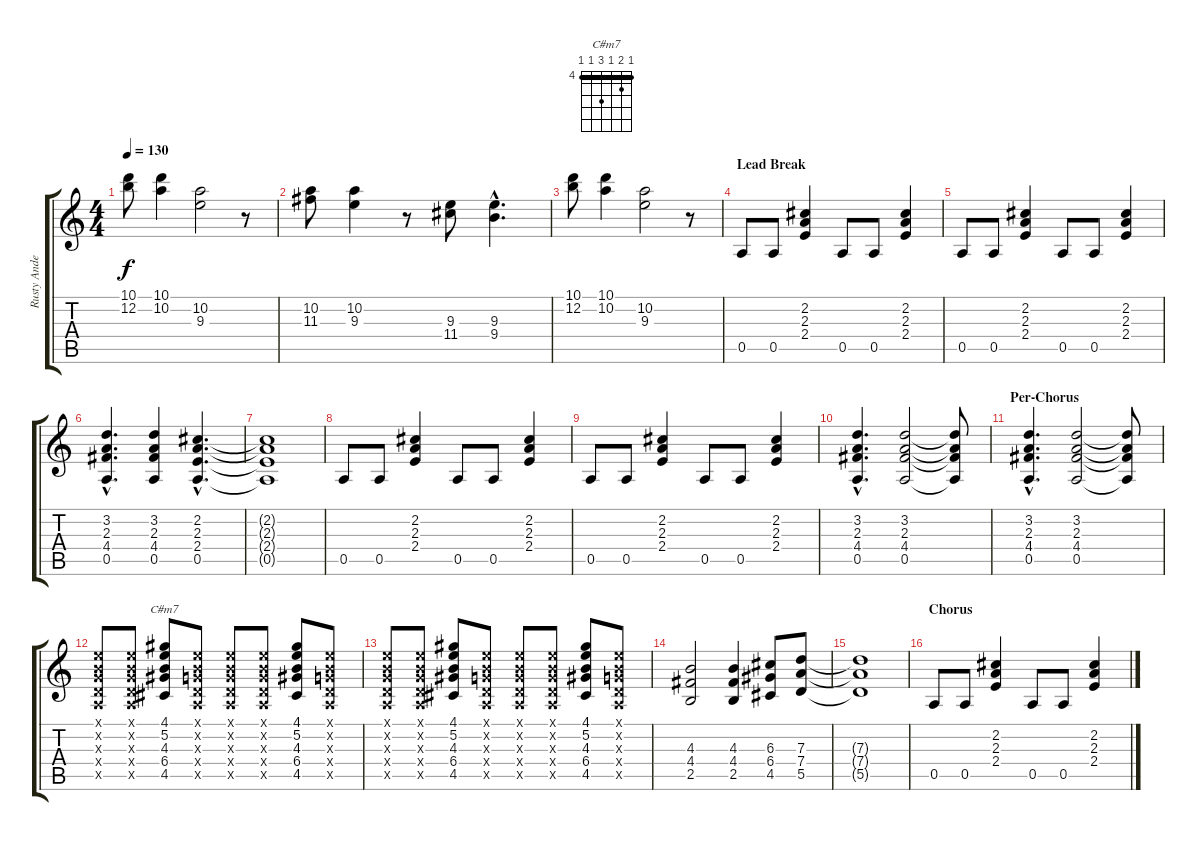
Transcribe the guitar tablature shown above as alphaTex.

\track ("Rusty Anderton" "Rusty Ande") {instrument distortionguitar}
\staff {score tabs}
\tuning (E4 B3 G3 D3 A2 E2) {hide}
\chord ("C#m7" 4 5 4 6 4 4) {firstfret 4 barre 4}
\ts (4 4)
\tempo 130
\clef g2
\ks c
(10.1 12.2).8{dy f} (10.1 10.2).4 (10.2 9.3).2 r.8 |
(10.2 11.3).8 (10.2 9.3).4 r.8 (9.3 11.4).8 (9.3{hac} 9.4{hac}).4{d} |
(10.1 12.2).8 (10.1 10.2).4 (10.2 9.3).2 r.8 |
\section ("" "Lead Break")
0.5.8 0.5.8 (2.2 2.3 2.4).4 0.5.8 0.5.8 (2.2 2.3 2.4).4 |
0.5.8 0.5.8 (2.2 2.3 2.4).4 0.5.8 0.5.8 (2.2 2.3 2.4).4 |
(3.2{hac} 2.3{hac} 4.4{hac} 0.5{hac}).4{d} (3.2 2.3 4.4 0.5).4 (2.2{hac} 2.3{hac} 2.4{hac} 0.5{hac}).4{d} |
(2.2{t} 2.3{t} 2.4{t} 0.5{t}).1 |
0.5.8 0.5.8 (2.2 2.3 2.4).4 0.5.8 0.5.8 (2.2 2.3 2.4).4 |
0.5.8 0.5.8 (2.2 2.3 2.4).4 0.5.8 0.5.8 (2.2 2.3 2.4).4 |
(3.2{hac} 2.3{hac} 4.4{hac} 0.5{hac}).4{d} (3.2 2.3 4.4 0.5).2 (3.2{t} 2.3{t} 4.4{t} 0.5{t}).8 |
\section ("" "Per-Chorus")
(3.2{hac} 2.3{hac} 4.4{hac} 0.5{hac}).4{d} (3.2 2.3 4.4 0.5).2 (3.2{t} 2.3{t} 4.4{t} 0.5{t}).8 |
(0.1{x} 0.2{x} 0.3{x} 0.4{x} 0.5{x}).8 (0.1{x} 0.2{x} 0.3{x} 0.4{x} 0.5{x}).8 (4.1 5.2 4.3 6.4 4.5).8{ch "C#m7"} (0.1{x} 0.2{x} 0.3{x} 0.4{x} 0.5{x}).8 (0.1{x} 0.2{x} 0.3{x} 0.4{x} 0.5{x}).8 (0.1{x} 0.2{x} 0.3{x} 0.4{x} 0.5{x}).8 (4.1 5.2 4.3 6.4 4.5).8 (0.1{x} 0.2{x} 0.3{x} 0.4{x} 0.5{x}).8 |
(0.1{x} 0.2{x} 0.3{x} 0.4{x} 0.5{x}).8 (0.1{x} 0.2{x} 0.3{x} 0.4{x} 0.5{x}).8 (4.1 5.2 4.3 6.4 4.5).8 (0.1{x} 0.2{x} 0.3{x} 0.4{x} 0.5{x}).8 (0.1{x} 0.2{x} 0.3{x} 0.4{x} 0.5{x}).8 (0.1{x} 0.2{x} 0.3{x} 0.4{x} 0.5{x}).8 (4.1 5.2 4.3 6.4 4.5).8 (0.1{x} 0.2{x} 0.3{x} 0.4{x} 0.5{x}).8 |
(4.3 4.4 2.5).2 (4.3 4.4 2.5).4 (6.3 6.4 4.5).8 (7.3 7.4 5.5).8 |
(7.3{t} 7.4{t} 5.5{t}).1 |
\section ("" "Chorus")
0.5.8 0.5.8 (2.2 2.3 2.4).4 0.5.8 0.5.8 (2.2 2.3 2.4).4
